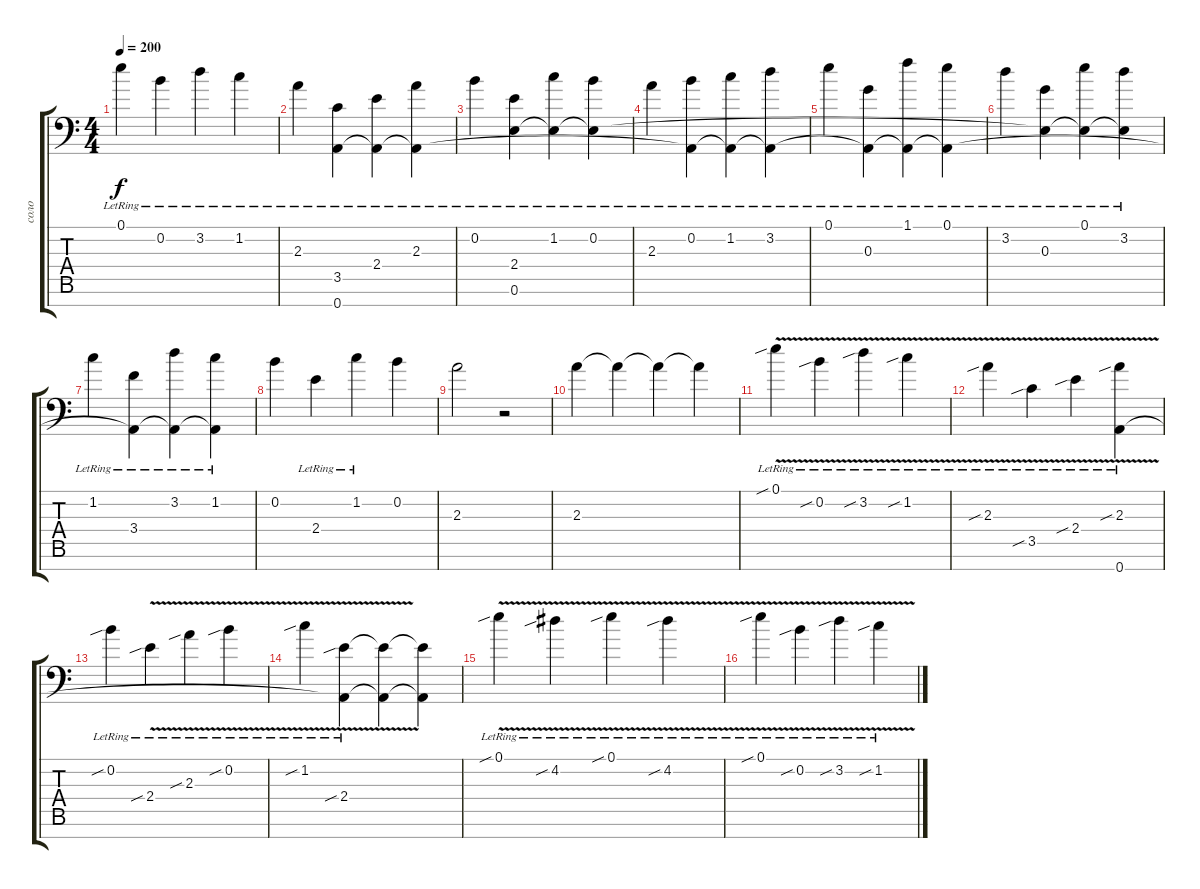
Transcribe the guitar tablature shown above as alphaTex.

\track ("соло" "соло") {instrument distortionguitar}
\staff {score tabs}
\tuning (E4 B3 G3 D3 A2 E2 A1) {hide}
\ts (4 4)
\tempo 200
\clef f4
\ks c
0.1{lr}.4{dy f} 0.2{lr}.4 3.2{lr}.4 1.2{lr}.4 |
2.3{lr}.4 (3.5{lr} 0.7{t}).4 (2.4{lr} 0.7{t}).4 (2.3{lr} 0.7{t}).4 |
0.2{lr}.4 (2.4{lr} 0.6).4 (1.2{lr} 0.6{t}).4 (0.2{lr} 0.6{t}).4 |
2.3{lr}.4 (0.2{lr} 0.7{t}).4 (1.2{lr} 0.7{t}).4 (3.2{lr} 0.7{t}).4 |
0.1{lr}.4 (0.3{lr} 0.7{t}).4 (1.1{lr} 0.7{t}).4 (0.1{lr} 0.7{t}).4 |
3.2{lr}.4 (0.3{lr} 0.6{t}).4 (0.1{lr} 0.6{t}).4 (3.2{lr} 0.6{t}).4 |
1.2{lr}.4 (3.4{lr} 0.7{t}).4 (3.2{lr} 0.7{t}).4 (1.2{lr} 0.7{t}).4 |
0.2.4 2.4{lr}.4 1.2{lr}.4 0.2.4 |
2.3.2 r.2 |
2.3.4{volume 9 instrument fx1rain} 2.3{t}.4 2.3{t}.4 2.3{t}.4 |
0.1{v sib lr}.4 0.2{v sib lr}.4 3.2{v sib lr}.4 1.2{v sib lr}.4 |
2.3{v sib lr}.4 3.5{v sib lr}.4 2.4{v sib lr}.4 (2.3{v sib lr} 0.7).4 |
0.2{sib lr}.4 2.4{v sib lr}.4 2.3{v sib lr}.4 0.2{v sib lr}.4 |
1.2{v sib lr}.4 (2.4{v sib lr} 0.7{t}).4 (2.4{t} 0.7{t}).4 (2.4{t} 0.7{t}).4 |
0.1{v sib lr}.4 4.2{v sib lr}.4 0.1{v sib lr}.4 4.2{v sib lr}.4 |
0.1{v sib lr}.4 0.2{v sib lr}.4 3.2{v sib lr}.4 1.2{v sib lr}.4
